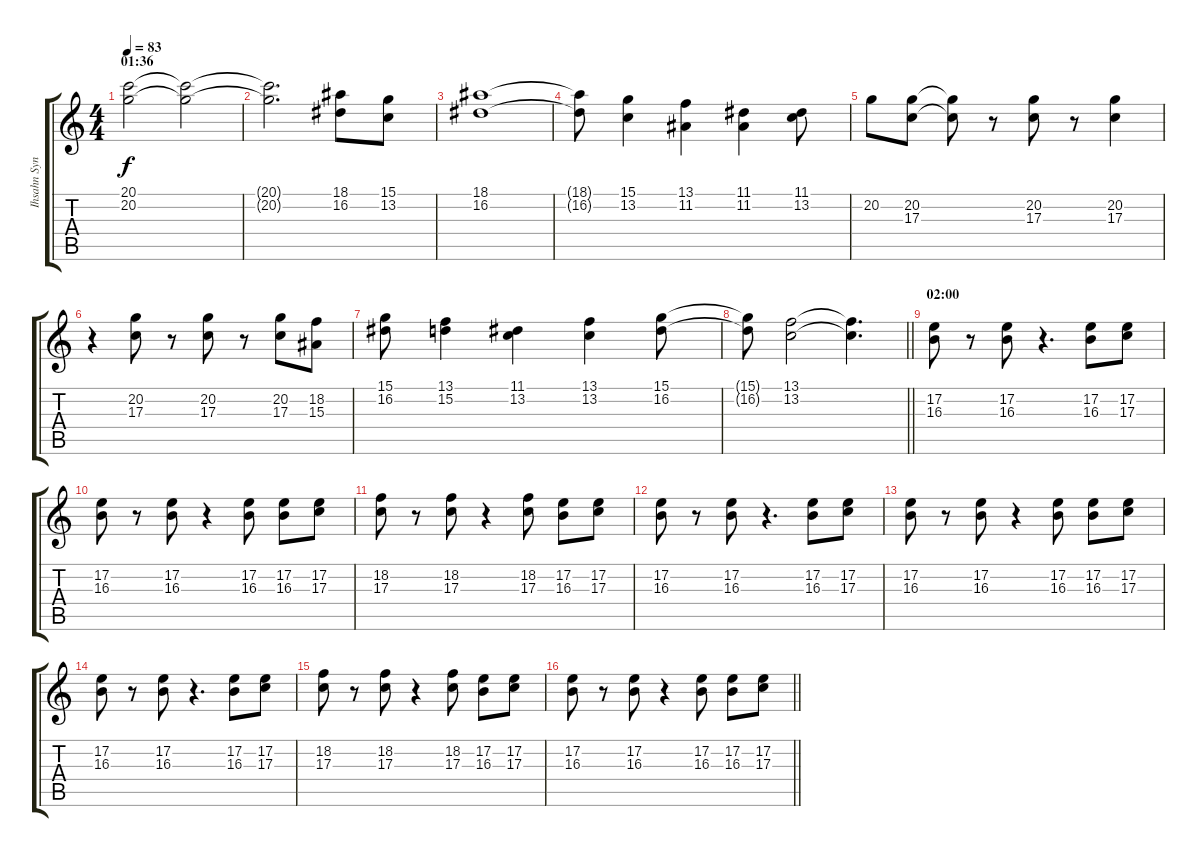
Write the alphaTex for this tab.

\track ("Ihsahn Synth" "Ihsahn Syn") {instrument stringensemble1}
\staff {score tabs}
\tuning (E4 B3 G3 D3 A2 E2) {hide}
\ts (4 4)
\section ("" "01:36")
\tempo 83
\clef g2
\ks c
(20.1 20.2).2{dy f volume 9} (20.1{t} 20.2{t}).2{volume 14} |
(20.1{t} 20.2{t}).2{d} (18.1 16.2).8 (15.1 13.2).8 |
(18.1 16.2).1 |
(18.1{t} 16.2{t}).8 (15.1 13.2).4 (13.1 11.2).4 (11.1 11.2).4 (11.1 13.2).8 |
20.2.8 (20.2 17.3).8 (20.2{t} 17.3{t}).8 r.8 (20.2 17.3).8 r.8 (20.2 17.3).4 |
r.4 (20.2 17.3).8 r.8 (20.2 17.3).8 r.8 (20.2 17.3).8 (18.2 15.3).8 |
(15.1 16.2).8 (13.1 15.2).4 (11.1 13.2).4 (13.1 13.2).4 (15.1 16.2).8 |
\barLineRight lightlight
(15.1{t} 16.2{t}).8 (13.1 13.2).2 (13.1{t} 13.2{t}).4{d} |
\section ("" "02:00")
(17.2 16.3).8{volume 16} r.8 (17.2 16.3).8 r.4{d} (17.2 16.3).8 (17.2 17.3).8 |
(17.2 16.3).8 r.8 (17.2 16.3).8 r.4 (17.2 16.3).8 (17.2 16.3).8 (17.2 17.3).8 |
(18.2 17.3).8 r.8 (18.2 17.3).8 r.4 (18.2 17.3).8 (17.2 16.3).8 (17.2 17.3).8 |
(17.2 16.3).8 r.8 (17.2 16.3).8 r.4{d} (17.2 16.3).8 (17.2 17.3).8 |
(17.2 16.3).8 r.8 (17.2 16.3).8 r.4 (17.2 16.3).8 (17.2 16.3).8 (17.2 17.3).8 |
(17.2 16.3).8 r.8 (17.2 16.3).8 r.4{d} (17.2 16.3).8 (17.2 17.3).8 |
(18.2 17.3).8 r.8 (18.2 17.3).8 r.4 (18.2 17.3).8 (17.2 16.3).8 (17.2 17.3).8 |
\barLineRight lightlight
(17.2 16.3).8 r.8 (17.2 16.3).8 r.4 (17.2 16.3).8 (17.2 16.3).8 (17.2 17.3).8
